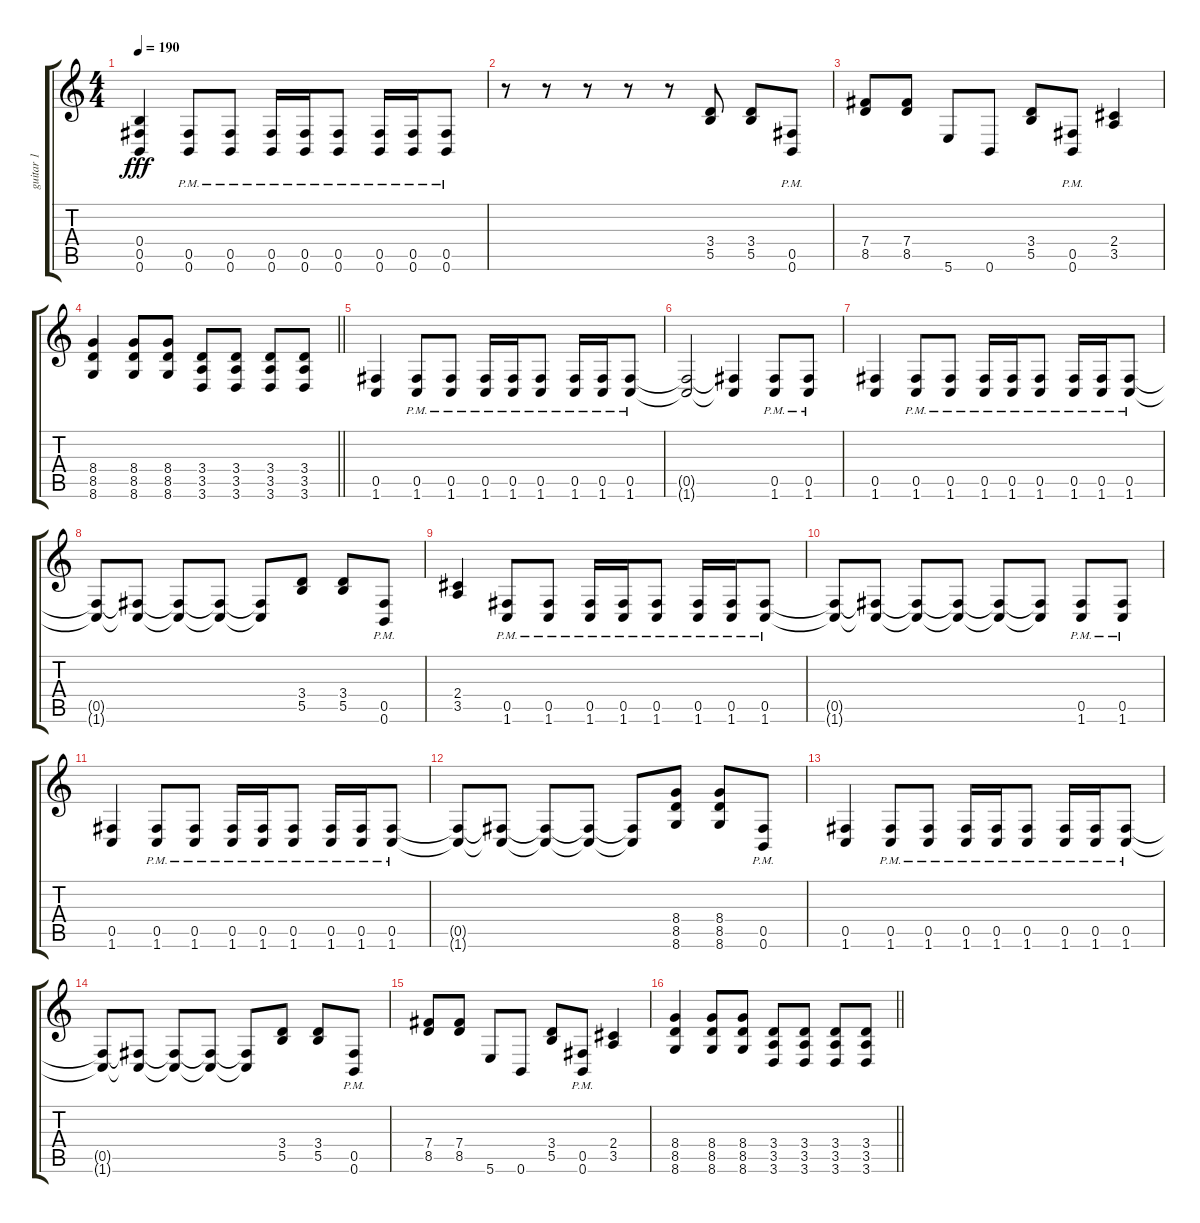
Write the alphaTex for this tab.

\track ("guitar 1" "guitar 1") {instrument distortionguitar}
\staff {score tabs}
\tuning (Db4 Ab3 E3 B2 Gb2 B1) {hide}
\ts (4 4)
\tempo 190
\clef g2
\ks c
(0.4 0.5 0.6).4{dy fff} (0.5{pm} 0.6{pm}).8 (0.5{pm} 0.6{pm}).8 (0.5{pm} 0.6{pm}).16 (0.5{pm} 0.6{pm}).16 (0.5{pm} 0.6{pm}).8 (0.5{pm} 0.6{pm}).16 (0.5{pm} 0.6{pm}).16 (0.5{pm} 0.6{pm}).8 |
r.8 r.8 r.8 r.8 r.8 (3.4 5.5).8 (3.4 5.5).8 (0.5{pm} 0.6{pm}).8 |
(7.4 8.5).8 (7.4 8.5).8 5.6.8 0.6.8 (3.4 5.5).8 (0.5{pm} 0.6{pm}).8 (2.4 3.5).4 |
\barLineRight lightlight
(8.4 8.5 8.6).4 (8.4 8.5 8.6).8 (8.4 8.5 8.6).8 (3.4 3.5 3.6).8 (3.4 3.5 3.6).8 (3.4 3.5 3.6).8 (3.4 3.5 3.6).8 |
\section ("" "")
(0.5 1.6).4 (0.5{pm} 1.6{pm}).8 (0.5{pm} 1.6{pm}).8 (0.5{pm} 1.6{pm}).16 (0.5{pm} 1.6{pm}).16 (0.5{pm} 1.6{pm}).8 (0.5{pm} 1.6{pm}).16 (0.5{pm} 1.6{pm}).16 (0.5{pm} 1.6{pm}).8 |
(0.5{t} 1.6{t}).2 (0.5{t} 1.6{t}).4 (0.5{pm} 1.6{pm}).8 (0.5{pm} 1.6{pm}).8 |
(0.5 1.6).4 (0.5{pm} 1.6{pm}).8 (0.5{pm} 1.6{pm}).8 (0.5{pm} 1.6{pm}).16 (0.5{pm} 1.6{pm}).16 (0.5{pm} 1.6{pm}).8 (0.5{pm} 1.6{pm}).16 (0.5{pm} 1.6{pm}).16 (0.5{pm} 1.6{pm}).8 |
(0.5{t} 1.6{t}).8 (0.5{t} 1.6{t}).8 (0.5{t} 1.6{t}).8 (0.5{t} 1.6{t}).8 (0.5{t} 1.6{t}).8 (3.4 5.5).8 (3.4 5.5).8 (0.5{pm} 0.6{pm}).8 |
(2.4 3.5).4 (0.5{pm} 1.6{pm}).8 (0.5{pm} 1.6{pm}).8 (0.5{pm} 1.6{pm}).16 (0.5{pm} 1.6{pm}).16 (0.5{pm} 1.6{pm}).8 (0.5{pm} 1.6{pm}).16 (0.5{pm} 1.6{pm}).16 (0.5{pm} 1.6{pm}).8 |
(0.5{t} 1.6{t}).8 (0.5{t} 1.6{t}).8 (0.5{t} 1.6{t}).8 (0.5{t} 1.6{t}).8 (0.5{t} 1.6{t}).8 (0.5{t} 1.6{t}).8 (0.5{pm} 1.6{pm}).8 (0.5{pm} 1.6{pm}).8 |
(0.5 1.6).4 (0.5{pm} 1.6{pm}).8 (0.5{pm} 1.6{pm}).8 (0.5{pm} 1.6{pm}).16 (0.5{pm} 1.6{pm}).16 (0.5{pm} 1.6{pm}).8 (0.5{pm} 1.6{pm}).16 (0.5{pm} 1.6{pm}).16 (0.5{pm} 1.6{pm}).8 |
(0.5{t} 1.6{t}).8 (0.5{t} 1.6{t}).8 (0.5{t} 1.6{t}).8 (0.5{t} 1.6{t}).8 (0.5{t} 1.6{t}).8 (8.4 8.5 8.6).8 (8.4 8.5 8.6).8 (0.5{pm} 0.6{pm}).8 |
(0.5 1.6).4 (0.5{pm} 1.6{pm}).8 (0.5{pm} 1.6{pm}).8 (0.5{pm} 1.6{pm}).16 (0.5{pm} 1.6{pm}).16 (0.5{pm} 1.6{pm}).8 (0.5{pm} 1.6{pm}).16 (0.5{pm} 1.6{pm}).16 (0.5{pm} 1.6{pm}).8 |
(0.5{t} 1.6{t}).8 (0.5{t} 1.6{t}).8 (0.5{t} 1.6{t}).8 (0.5{t} 1.6{t}).8 (0.5{t} 1.6{t}).8 (3.4 5.5).8 (3.4 5.5).8 (0.5{pm} 0.6{pm}).8 |
(7.4 8.5).8 (7.4 8.5).8 5.6.8 0.6.8 (3.4 5.5).8 (0.5{pm} 0.6{pm}).8 (2.4 3.5).4 |
\barLineRight lightlight
(8.4 8.5 8.6).4 (8.4 8.5 8.6).8 (8.4 8.5 8.6).8 (3.4 3.5 3.6).8 (3.4 3.5 3.6).8 (3.4 3.5 3.6).8 (3.4 3.5 3.6).8
